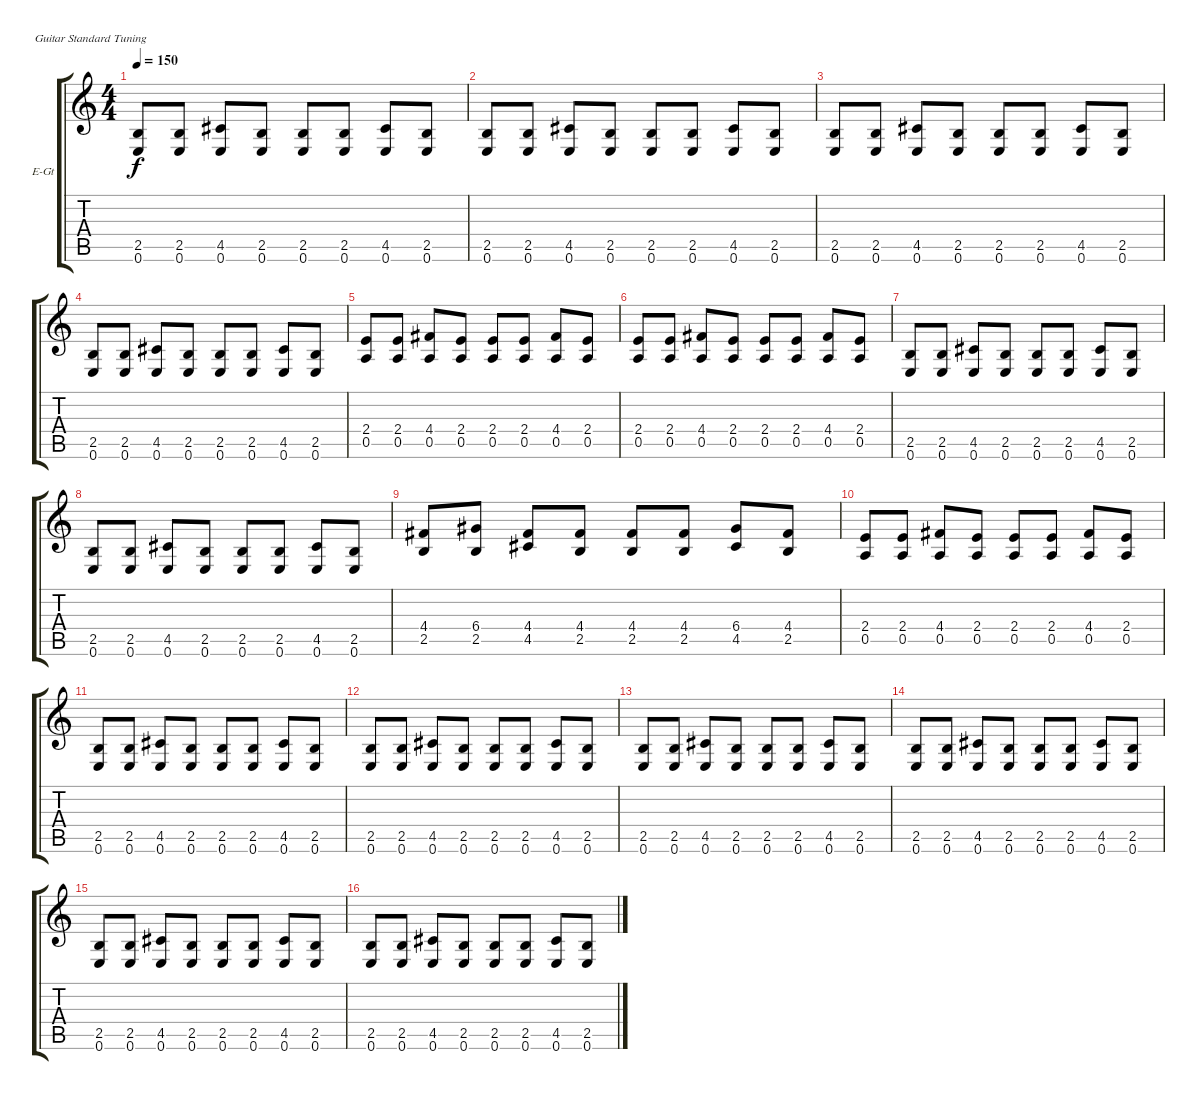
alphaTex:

\bracketExtendMode groupsimilarinstruments
\firstSystemTrackNameOrientation horizontal
\otherSystemsTrackNameOrientation horizontal
\track ("Rhythm Guitar" "E-Gt") {instrument electricguitarmuted}
\staff {score tabs}
\tuning (E4 B3 G3 D3 A2 E2)
\ts (4 4)
\tempo 150
\clef g2
\ks c
(2.5 0.6).8{dy f} (2.5 0.6).8 (4.5 0.6).8 (2.5 0.6).8 (2.5 0.6).8 (2.5 0.6).8 (4.5 0.6).8 (2.5 0.6).8 |
(2.5 0.6).8 (2.5 0.6).8 (4.5 0.6).8 (2.5 0.6).8 (2.5 0.6).8 (2.5 0.6).8 (4.5 0.6).8 (2.5 0.6).8 |
(2.5 0.6).8 (2.5 0.6).8 (4.5 0.6).8 (2.5 0.6).8 (2.5 0.6).8 (2.5 0.6).8 (4.5 0.6).8 (2.5 0.6).8 |
(2.5 0.6).8 (2.5 0.6).8 (4.5 0.6).8 (2.5 0.6).8 (2.5 0.6).8 (2.5 0.6).8 (4.5 0.6).8 (2.5 0.6).8 |
(2.4 0.5).8 (2.4 0.5).8 (4.4 0.5).8 (2.4 0.5).8 (2.4 0.5).8 (2.4 0.5).8 (4.4 0.5).8 (2.4 0.5).8 |
(2.4 0.5).8 (2.4 0.5).8 (4.4 0.5).8 (2.4 0.5).8 (2.4 0.5).8 (2.4 0.5).8 (4.4 0.5).8 (2.4 0.5).8 |
(2.5 0.6).8 (2.5 0.6).8 (4.5 0.6).8 (2.5 0.6).8 (2.5 0.6).8 (2.5 0.6).8 (4.5 0.6).8 (2.5 0.6).8 |
(2.5 0.6).8 (2.5 0.6).8 (4.5 0.6).8 (2.5 0.6).8 (2.5 0.6).8 (2.5 0.6).8 (4.5 0.6).8 (2.5 0.6).8 |
(4.4 2.5).8 (6.4 2.5).8 (4.4 4.5).8 (4.4 2.5).8 (4.4 2.5).8 (4.4 2.5).8 (6.4 4.5).8 (4.4 2.5).8 |
(2.4 0.5).8 (2.4 0.5).8 (4.4 0.5).8 (2.4 0.5).8 (2.4 0.5).8 (2.4 0.5).8 (4.4 0.5).8 (2.4 0.5).8 |
(2.5 0.6).8 (2.5 0.6).8 (4.5 0.6).8 (2.5 0.6).8 (2.5 0.6).8 (2.5 0.6).8 (4.5 0.6).8 (2.5 0.6).8 |
(2.5 0.6).8 (2.5 0.6).8 (4.5 0.6).8 (2.5 0.6).8 (2.5 0.6).8 (2.5 0.6).8 (4.5 0.6).8 (2.5 0.6).8 |
(2.5 0.6).8 (2.5 0.6).8 (4.5 0.6).8 (2.5 0.6).8 (2.5 0.6).8 (2.5 0.6).8 (4.5 0.6).8 (2.5 0.6).8 |
(2.5 0.6).8 (2.5 0.6).8 (4.5 0.6).8 (2.5 0.6).8 (2.5 0.6).8 (2.5 0.6).8 (4.5 0.6).8 (2.5 0.6).8 |
(2.5 0.6).8 (2.5 0.6).8 (4.5 0.6).8 (2.5 0.6).8 (2.5 0.6).8 (2.5 0.6).8 (4.5 0.6).8 (2.5 0.6).8 |
(2.5 0.6).8 (2.5 0.6).8 (4.5 0.6).8 (2.5 0.6).8 (2.5 0.6).8 (2.5 0.6).8 (4.5 0.6).8 (2.5 0.6).8
